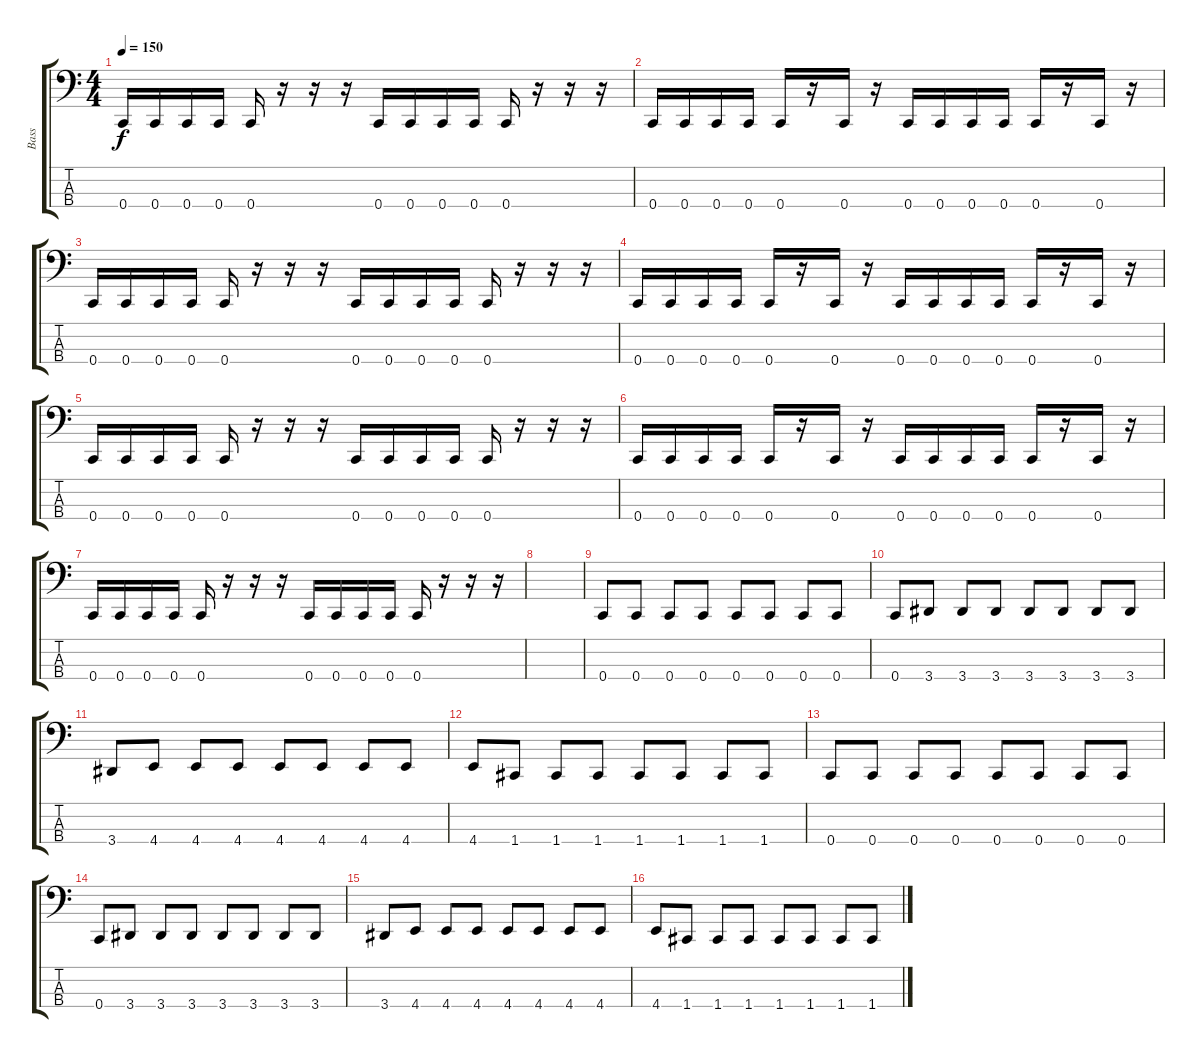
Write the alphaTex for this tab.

\track ("Bass" "Bass") {instrument electricbasspick}
\staff {score tabs}
\tuning (F2 C2 G1 C1) {hide}
\ts (4 4)
\tempo 150
\clef f4
\ks c
0.4.16{dy f} 0.4.16 0.4.16 0.4.16 0.4.16 r.16 r.16 r.16 0.4.16 0.4.16 0.4.16 0.4.16 0.4.16 r.16 r.16 r.16 |
0.4.16 0.4.16 0.4.16 0.4.16 0.4.16 r.16 0.4.16 r.16 0.4.16 0.4.16 0.4.16 0.4.16 0.4.16 r.16 0.4.16 r.16 |
0.4.16 0.4.16 0.4.16 0.4.16 0.4.16 r.16 r.16 r.16 0.4.16 0.4.16 0.4.16 0.4.16 0.4.16 r.16 r.16 r.16 |
0.4.16 0.4.16 0.4.16 0.4.16 0.4.16 r.16 0.4.16 r.16 0.4.16 0.4.16 0.4.16 0.4.16 0.4.16 r.16 0.4.16 r.16 |
0.4.16 0.4.16 0.4.16 0.4.16 0.4.16 r.16 r.16 r.16 0.4.16 0.4.16 0.4.16 0.4.16 0.4.16 r.16 r.16 r.16 |
0.4.16 0.4.16 0.4.16 0.4.16 0.4.16 r.16 0.4.16 r.16 0.4.16 0.4.16 0.4.16 0.4.16 0.4.16 r.16 0.4.16 r.16 |
0.4.16 0.4.16 0.4.16 0.4.16 0.4.16 r.16 r.16 r.16 0.4.16 0.4.16 0.4.16 0.4.16 0.4.16 r.16 r.16 r.16 |
|
0.4.8 0.4.8 0.4.8 0.4.8 0.4.8 0.4.8 0.4.8 0.4.8 |
0.4.8 3.4.8 3.4.8 3.4.8 3.4.8 3.4.8 3.4.8 3.4.8 |
3.4.8 4.4.8 4.4.8 4.4.8 4.4.8 4.4.8 4.4.8 4.4.8 |
4.4.8 1.4.8 1.4.8 1.4.8 1.4.8 1.4.8 1.4.8 1.4.8 |
0.4.8 0.4.8 0.4.8 0.4.8 0.4.8 0.4.8 0.4.8 0.4.8 |
0.4.8 3.4.8 3.4.8 3.4.8 3.4.8 3.4.8 3.4.8 3.4.8 |
3.4.8 4.4.8 4.4.8 4.4.8 4.4.8 4.4.8 4.4.8 4.4.8 |
4.4.8 1.4.8 1.4.8 1.4.8 1.4.8 1.4.8 1.4.8 1.4.8
